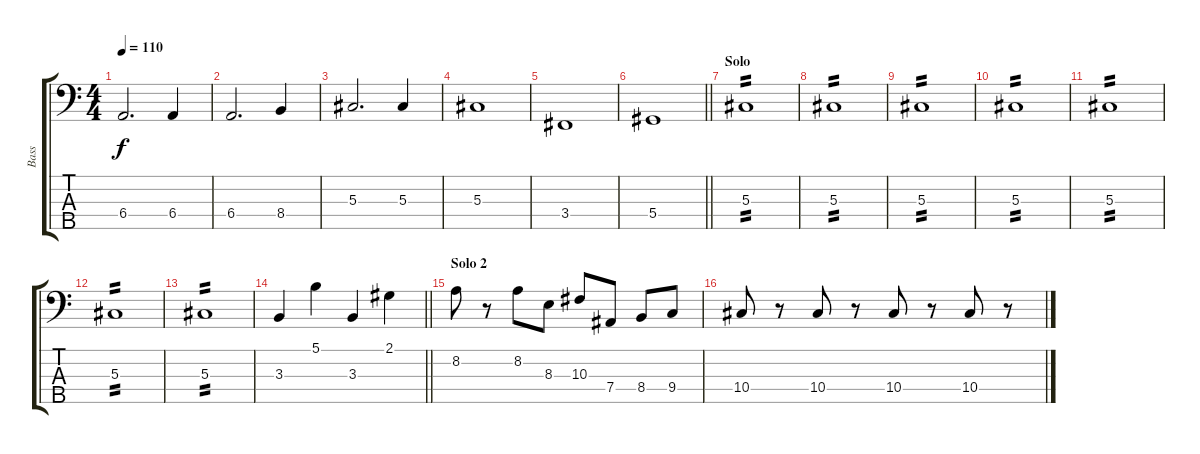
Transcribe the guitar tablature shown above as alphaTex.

\track ("Bass" "Bass") {instrument electricbassfinger}
\staff {score tabs}
\tuning (Gb2 Db2 Ab1 Eb1 Bb0) {hide}
\ts (4 4)
\tempo 110
\clef f4
\ks c
6.4.2{d dy f} 6.4.4 |
6.4.2{d} 8.4.4 |
5.3.2{d} 5.3.4 |
5.3.1 |
3.4.1 |
\barLineRight lightlight
5.4.1 |
\section ("" "Solo")
5.3.1{tp 2} |
5.3.1{tp 2} |
5.3.1{tp 2} |
5.3.1{tp 2} |
5.3.1{tp 2} |
5.3.1{tp 2} |
5.3.1{tp 2} |
\barLineRight lightlight
3.3.4 5.1.4 3.3.4 2.1.4 |
\section ("" "Solo 2")
8.2.8 r.8 8.2.8 8.3.8 10.3.8 7.4.8 8.4.8 9.4.8 |
10.4.8 r.8 10.4.8 r.8 10.4.8 r.8 10.4.8 r.8
